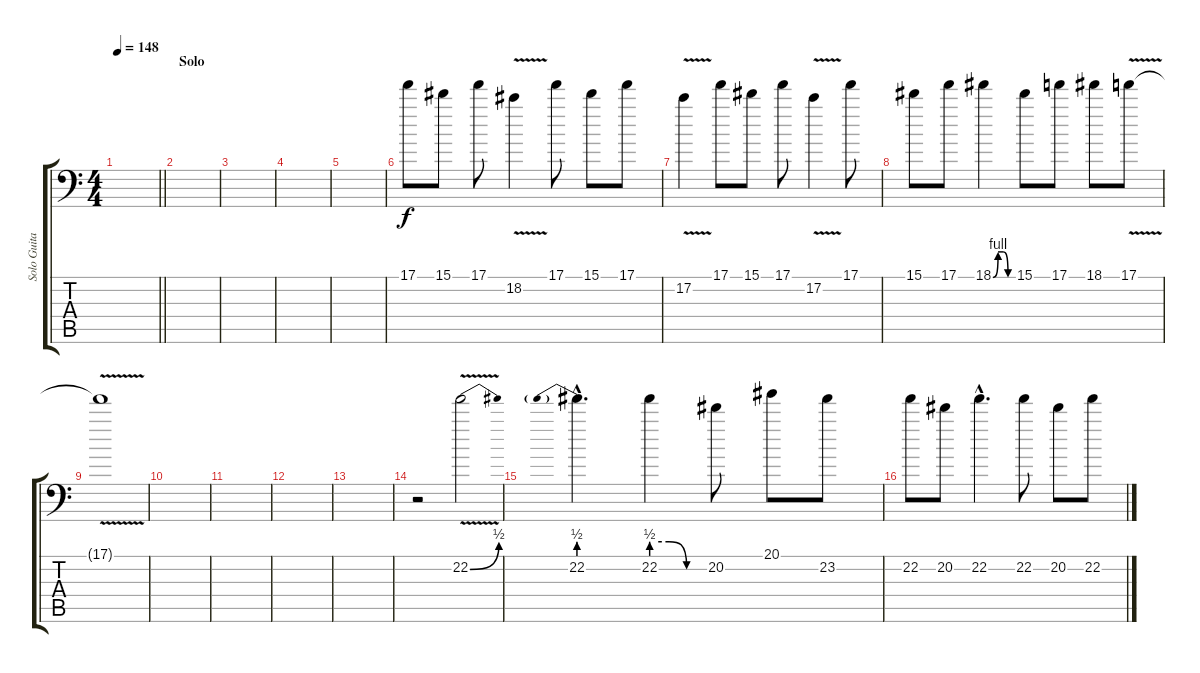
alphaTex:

\track ("Solo Guitar 2" "Solo Guita") {instrument distortionguitar}
\staff {score tabs}
\tuning (C4 G3 Eb3 Bb2 F2 Bb1) {hide}
\ts (4 4)
\tempo 148
\clef f4
\barLineRight lightlight
\ks c
|
\section ("" "Solo")
|
|
|
|
17.1.8 15.1.8 17.1.8 18.2{v}.4 17.1.8 15.1.8 17.1.8 |
17.2{v}.4 17.1.8 15.1.8 17.1.8 17.2{v}.4 17.1.8 |
15.1.8 17.1.8 18.1{be (custom 0 0 15 4 30 4 45 0 60 0)}.4 15.1.8 17.1.8 18.1.8 17.1{v}.8 |
17.1{t}.1 |
|
|
|
|
r.2 22.2{be (bend 0 0 60 2) v}.2 |
22.2{be (prebend 0 2 60 2) hac}.4{d} 22.2{be (custom 0 2 20 2 40 0 60 0)}.4 20.2.8 20.1.8 23.2.8 |
22.2.8 20.2.8 22.2{hac}.4{d} 22.2.8 20.2.8 22.2.8
